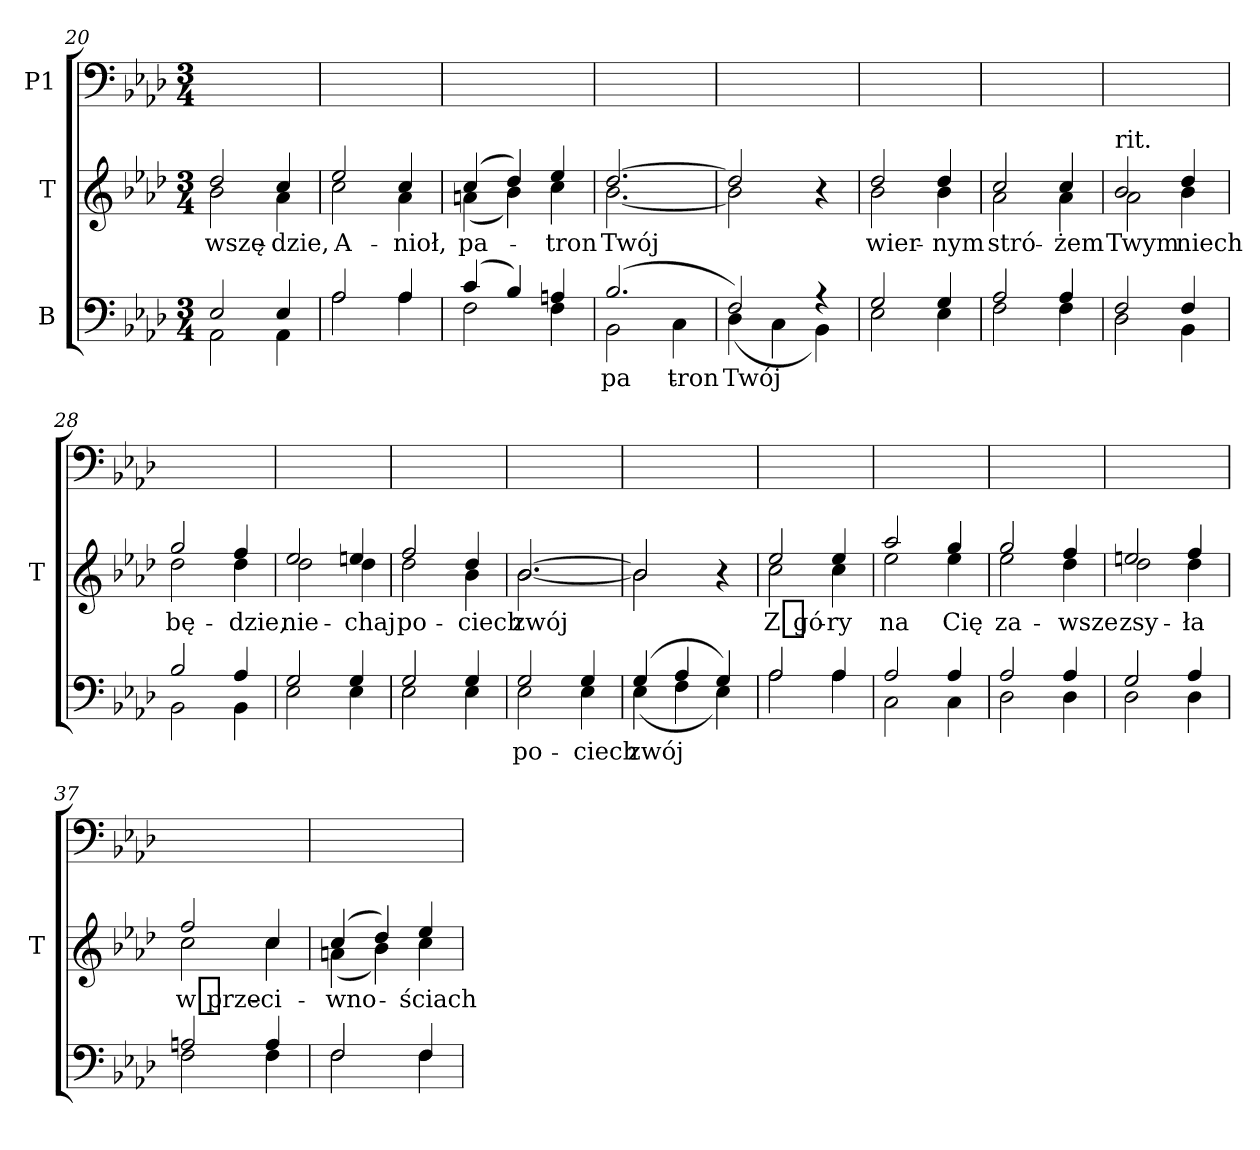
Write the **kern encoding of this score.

**kern	**text	**kern	**text	**kern
*part3	*part3	*part2	*part2	*part1
*staff3	*staff3	*staff2	*staff2	*staff1
*I"B	*	*I"T	*	*I"P1
*	*	*I'T	*	*
*clefF4	*	*clefG2	*	*clefF4
*k[b-e-a-d-]	*	*k[b-e-a-d-]	*	*k[b-e-a-d-]
*A-:	*	*A-:	*	*A-:
*M3/4	*	*M3/4	*	*M3/4
=20	=20	=20	=20	=20
*^	*	*^	*	*
2E-/	2AA-\	.	2dd-/	2b-\	wszę-	2.ryy
4E-/	4AA-\	.	4cc/	4a-\	-dzie,	.
=21	=21	=21	=21	=21	=21	=21
2A-/	2A-\	.	2ee-/	2cc\	A-	2.ryy
4A-/	4A-\	.	4cc/	4a-\	-nioł,	.
=22	=22	=22	=22	=22	=22	=22
(4c/	2F\	.	(4cc/	(4an\	pa-	2.ryy
4B-/)	.	.	4dd-/)	4b-\)	.	.
4An/	4F\	.	4ee-/	4cc\	-tron	.
=23	=23	=23	=23	=23	=23	=23
(2.B-/	2BB-\	pa-	[2.dd-/	[2.b-\	Twój	2.ryy
.	4C\	-tron	.	.	.	.
=24	=24	=24	=24	=24	=24	=24
2F/)	(4D-\	Twój	2dd-/]	2b-\]	.	2.ryy
.	4C\	.	.	.	.	.
4r	4BB-\)	.	4r	4ryy	.	.
=25	=25	=25	=25	=25	=25	=25
2G/	2E-\	.	2dd-/	2b-\	wier-	2.ryy
4G/	4E-\	.	4dd-/	4b-\	-nym	.
=26	=26	=26	=26	=26	=26	=26
2A-/	2F\	.	2cc/	2a-\	stró-	2.ryy
4A-/	4F\	.	4cc/	4a-\	-żem	.
=27	=27	=27	=27	=27	=27	=27
!	!	!	!LO:TX:a:t=rit.	!	!	!
2F/	2D-\	.	2b-/	2a-\	Twym	2.ryy
4F/	4BB-\	.	4dd-/	4b-\	niech	.
=28	=28	=28	=28	=28	=28	=28
2B-/	2BB-\	.	2gg/	2dd-\	bę-	2.ryy
4A-/	4BB-\	.	4ff/	4dd-\	-dzie,	.
=29	=29	=29	=29	=29	=29	=29
2G/	2E-\	.	2ee-/	2dd-\	nie-	2.ryy
4G/	4E-\	.	4een/	4dd-\	-chaj	.
=30	=30	=30	=30	=30	=30	=30
2G/	2E-\	.	2ff/	2dd-\	po-	2.ryy
4G/	4E-\	.	4dd-/	4b-\	-ciech	.
=31	=31	=31	=31	=31	=31	=31
2G/	2E-\	po-	[2.b-/	[2.b-\	zwój	2.ryy
4G/	4E-\	-ciech	.	.	.	.
=32	=32	=32	=32	=32	=32	=32
(4G/	(4E-\	zwój	2b-/]	2b-\]	.	2.ryy
4A-/	4F\	.	.	.	.	.
4G/)	4E-\)	.	4r	4ryy	.	.
=33	=33	=33	=33	=33	=33	=33
2A-/	2A-\	.	2ee-/	2cc\	Z gó-	2.ryy
4A-/	4A-\	.	4ee-/	4cc\	-ry	.
=34	=34	=34	=34	=34	=34	=34
2A-/	2C\	.	2aa-/	2ee-\	na	2.ryy
4A-/	4C\	.	4gg/	4ee-\	Cię	.
=35	=35	=35	=35	=35	=35	=35
2A-/	2D-\	.	2gg/	2ee-\	za-	2.ryy
4A-/	4D-\	.	4ff/	4dd-\	-wsze	.
=36	=36	=36	=36	=36	=36	=36
2G/	2D-\	.	2een/	2dd-\	zsy-	2.ryy
4A-/	4D-\	.	4ff/	4dd-\	-ła	.
=37	=37	=37	=37	=37	=37	=37
2An/	2F\	.	2ff/	2cc\	w prze-	2.ryy
4A/	4F\	.	4cc/	4cc\	-ci-	.
=38	=38	=38	=38	=38	=38	=38
2F/	2F\	.	(4cc/	(4an\	-wno-	2.ryy
.	.	.	4dd-/)	4b-\)	.	.
4F/	4F\	.	4ee-/	4cc\	-ściach	.
*v	*v	*	*	*	*	*
*	*	*v	*v	*	*
=	=	=	=	=
*-	*-	*-	*-	*-
